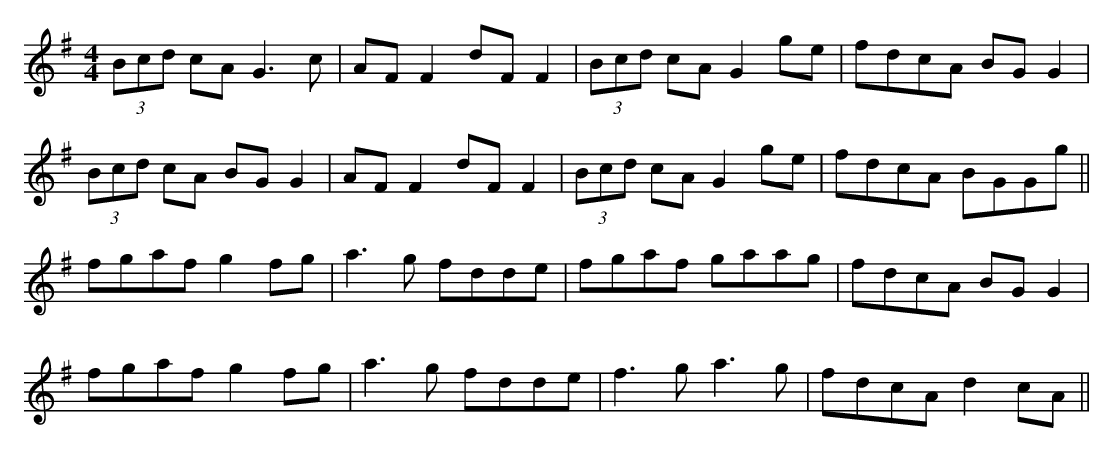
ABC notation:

X:1
M:4/4
K:G
(3Bcd cA G3c|AF F2 dF F2|(3Bcd cA G2ge|fdcA BG G2|
(3Bcd cA BG G2|AF F2 dF F2|(3Bcd cA G2ge|fdcA BGGg||
fgaf g2fg|a3g fdde|fgaf gaag|fdcA BGG2|
fgaf g2fg|a3g fdde|f3g a3g|fdcA d2cA||
